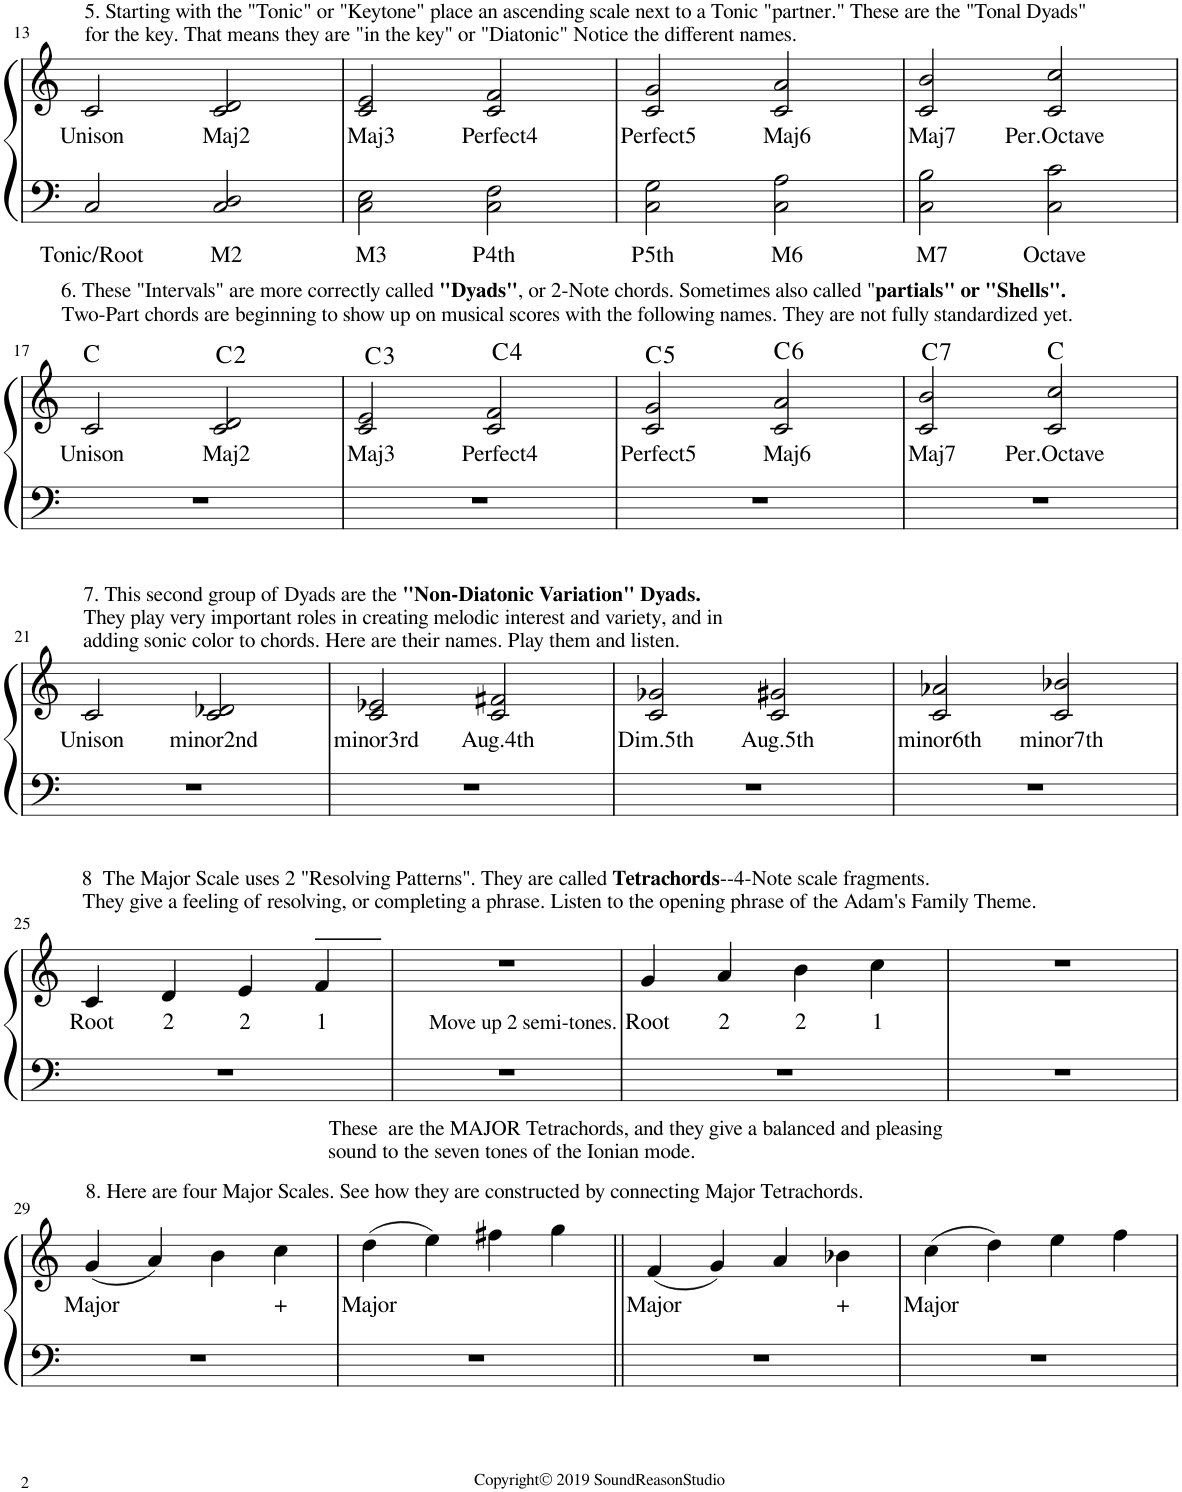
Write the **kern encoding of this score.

**kern	**text	**kern	**text	**harte
*part1	*part1	*part1	*part1	*part1
*staff2	*staff2	*staff1	*staff1	*
*I"Piano	*	*	*	*
*I'Pno.	*	*	*	*
!!LO:PB:g=z
*clefF4	*	*clefG2	*	*
*k[]	*	*k[]	*	*
*M4/4	*	*M4/4	*	*
=13	=13	=13	=13	=13
!	!	!LO:TX:a:t=5. Starting with the "Tonic" or "Keytone" place an ascending scale next to a Tonic "partner." These are the "Tonal Dyads"	!	!
!	!	!LO:TX:a:t=for the key. That means they are "in the key" or "Diatonic" Notice the different names.	!	!
!	!LO:LY:b	!	!LO:LY:b	!
2C/	Tonic/Root	2c/	Unison	.
!	!LO:LY:b	!	!LO:LY:b	!
2C/ 2D/	M2	2c/ 2d/	Maj2	.
=14	=14	=14	=14	=14
!	!LO:LY:b	!	!LO:LY:b	!
2C\ 2E\	M3	2c/ 2e/	Maj3	.
!	!LO:LY:b	!	!LO:LY:b	!
2C\ 2F\	P4th	2c/ 2f/	Perfect4	.
=15	=15	=15	=15	=15
!	!LO:LY:b	!	!LO:LY:b	!
2C\ 2G\	P5th	2c/ 2g/	Perfect5	.
!	!LO:LY:b	!	!LO:LY:b	!
2C\ 2A\	M6	2c/ 2a/	Maj6	.
=16	=16	=16	=16	=16
!	!LO:LY:b	!	!LO:LY:b	!
2C\ 2B\	M7	2c/ 2b/	Maj7	.
!	!LO:LY:b	!	!LO:LY:b	!
2C\ 2c\	Octave	2c/ 2cc/	Per.Octave	.
!!LO:LB:g=z
=17	=17	=17	=17	=17
!	!	!LO:TX:a:t=6. These "Intervals" are more correctly called	!	!
!	!	!LO:TX:a:B:t="Dyads"	!	!
!	!	!LO:TX:a:t=, or 2-Note chords. Sometimes also called "	!	!
!	!	!LO:TX:a:B:t=partials" or "Shells".	!	!
!	!	!LO:TX:a:t=Two-Part chords are beginning to show up on musical scores with the following names. They are not fully standardized yet.	!	!
!	!	!	!LO:LY:b	!
1r	.	2c/	Unison	C:maj
!	!	!	!LO:LY:b	!
.	.	2c/ 2d/	Maj2	C:maj(2)
=18	=18	=18	=18	=18
!	!	!	!LO:LY:b	!LO:H:kt=3
1r	.	2c/ 2e/	Maj3	C:maj
!	!	!	!LO:LY:b	!
.	.	2c/ 2f/	Perfect4	C:maj(4)
=19	=19	=19	=19	=19
!	!	!	!LO:LY:b	!LO:H:kt=5
1r	.	2c/ 2g/	Perfect5	C:(1,5)
!	!	!	!LO:LY:b	!LO:H:kt=6
.	.	2c/ 2a/	Maj6	C:maj6
=20	=20	=20	=20	=20
!	!	!	!LO:LY:b	!LO:H:kt=7
1r	.	2c/ 2b/	Maj7	C:7
!	!	!	!LO:LY:b	!
.	.	2c/ 2cc/	Per.Octave	C:maj
!!LO:LB:g=z
=21	=21	=21	=21	=21
!	!	!LO:TX:a:t=7. This second group of Dyads are the	!	!
!	!	!LO:TX:a:B:t="Non-Diatonic Variation" Dyads.	!	!
!	!	!LO:TX:a:t=They play very important roles in creating melodic interest and variety, and in	!	!
!	!	!LO:TX:a:t=adding sonic color to chords. Here are their names. Play them and listen.	!	!
!	!	!	!LO:LY:b	!
1r	.	2c/	Unison	.
!	!	!	!LO:LY:b	!
.	.	2c/ 2d-X/	minor2nd	.
=22	=22	=22	=22	=22
!	!	!	!LO:LY:b	!
1r	.	2c/ 2e-X/	minor3rd	.
!	!	!	!LO:LY:b	!
.	.	2c/ 2f#X/	Aug.4th	.
=23	=23	=23	=23	=23
!	!	!	!LO:LY:b	!
1r	.	2c/ 2g-X/	Dim.5th	.
!	!	!	!LO:LY:b	!
.	.	2c/ 2g#X/	Aug.5th	.
=24	=24	=24	=24	=24
!	!	!	!LO:LY:b	!
1r	.	2c/ 2a-X/	minor6th	.
!	!	!	!LO:LY:b	!
.	.	2c/ 2b-X/	minor7th	.
!!LO:LB:g=z
=25	=25	=25	=25	=25
!	!	!LO:TX:a:t=8  The Major Scale uses 2 "Resolving Patterns". They are called	!	!
!	!	!LO:TX:a:B:t=Tetrachords	!	!
!	!	!LO:TX:a:t=--4-Note scale fragments.	!	!
!	!	!LO:TX:a:t=They give a feeling of resolving, or completing a phrase. Listen to the opening phrase of the Adam's Family Theme.	!	!
!	!	!	!LO:LY:b	!
1r	.	4c/	Root	.
!	!	!	!LO:LY:b	!
.	.	4d/	2	.
!	!	!	!LO:LY:b	!
.	.	4e/	2	.
!	!	!	!LO:LY:b	!
.	.	4f/	1	.
=26	=26	=26	=26	=26
!LO:TX:a:t=Move up 2 semi-tones.	!	!	!	!
1r	.	1r	.	.
=27	=27	=27	=27	=27
!	!	!	!LO:LY:b	!
1r	.	4g/	Root	.
!	!	!	!LO:LY:b	!
.	.	4a/	2	.
!	!	!	!LO:LY:b	!
.	.	4b\	2	.
!	!	!	!LO:LY:b	!
.	.	4cc\	1	.
=28	=28	=28	=28	=28
1r	.	1r	.	.
!!LO:LB:g=z
=29	=29	=29	=29	=29
!	!	!LO:TX:a:t=8. Here are four Major Scales. See how they are constructed by connecting Major Tetrachords.	!	!
!	!	!	!LO:LY:b	!
1r	.	(4g/	Major	.
.	.	4a/)	.	.
.	.	4b\	.	.
!	!	!	!LO:LY:b	!
.	.	4cc\	+	.
=30	=30	=30	=30	=30
!	!	!LO:TX:a:t=These  are the MAJOR Tetrachords, and they give a balanced and pleasing	!	!
!	!	!LO:TX:a:t=sound to the seven tones of the Ionian mode.	!	!
!	!	!	!LO:LY:b	!
1r	.	(4dd\	Major	.
.	.	4ee\)	.	.
.	.	4ff#X\	.	.
.	.	4gg\	.	.
=31||	=31||	=31||	=31||	=31||
!	!	!	!LO:LY:b	!
1r	.	(4f/	Major	.
.	.	4g/)	.	.
.	.	4a/	.	.
!	!	!	!LO:LY:b	!
.	.	4b-X\	+	.
=32	=32	=32	=32	=32
!	!	!	!LO:LY:b	!
1r	.	(4cc\	Major	.
.	.	4dd\)	.	.
.	.	4ee\	.	.
.	.	4ff\	.	.
=	=	=	=	=
*-	*-	*-	*-	*-
